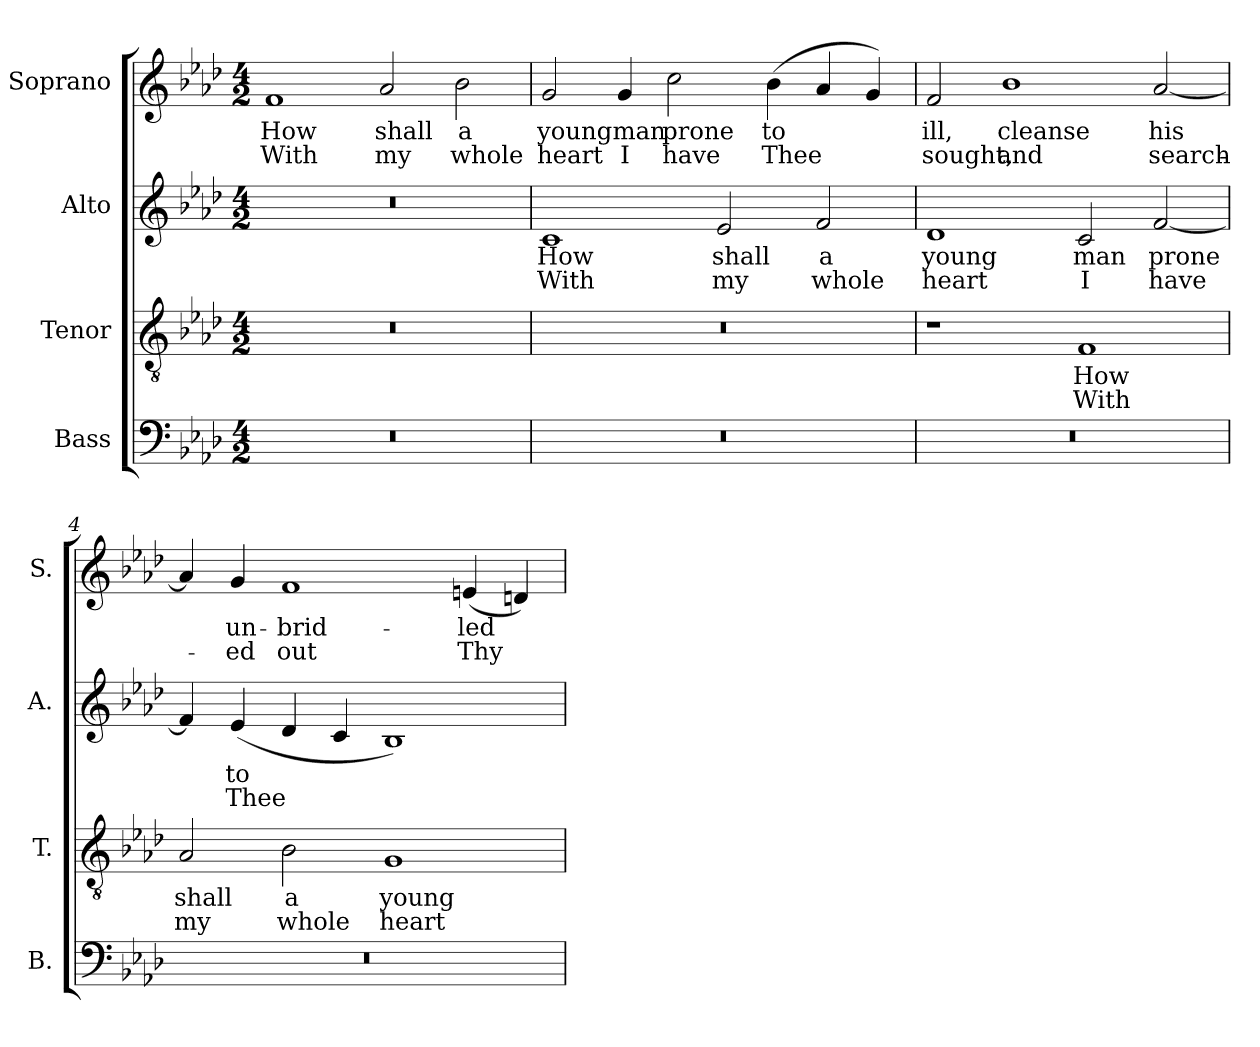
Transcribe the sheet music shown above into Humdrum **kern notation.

**kern	**kern	**text	**text	**kern	**text	**text	**kern	**text	**text
*part4	*part3	*part3	*part3	*part2	*part2	*part2	*part1	*part1	*part1
*staff4	*staff3	*staff3	*staff3	*staff2	*staff2	*staff2	*staff1	*staff1	*staff1
*I"Bass	*I"Tenor	*	*	*I"Alto	*	*	*I"Soprano	*	*
*I'B.	*I'T.	*	*	*I'A.	*	*	*I'S.	*	*
!!LO:PB:g=z
*clefF4	*clefGv2	*	*	*clefG2	*	*	*clefG2	*	*
*	*ITrd7c12	*	*	*	*	*	*	*	*
*k[b-e-a-d-]	*k[b-e-a-d-]	*	*	*k[b-e-a-d-]	*	*	*k[b-e-a-d-]	*	*
*A-:	*A-:	*	*	*A-:	*	*	*A-:	*	*
*M4/2	*M4/2	*	*	*M4/2	*	*	*M4/2	*	*
*MM184	*MM184	*	*	*MM184	*	*	*MM184	*	*
=1	=1	=1	=1	=1	=1	=1	=1	=1	=1
!LO:N:vis=1	!LO:N:vis=1	!	!	!LO:N:vis=1	!	!	!	!	!
!	!	!	!	!	!	!	!	!LO:LY:b:color=#000000	!LO:LY:b:color=#000000
0r	0r	.	.	0r	.	.	1fi	How	With
!	!	!	!	!	!	!	!	!LO:LY:b:color=#000000	!LO:LY:b:color=#000000
.	.	.	.	.	.	.	2a-i/	shall	my
!	!	!	!	!	!	!	!	!LO:LY:b:color=#000000	!LO:LY:b:color=#000000
.	.	.	.	.	.	.	2b-i\	a	whole
=2	=2	=2	=2	=2	=2	=2	=2	=2	=2
!LO:N:vis=1	!LO:N:vis=1	!	!	!	!	!	!	!	!
!	!	!	!	!	!LO:LY:b:color=#000000	!LO:LY:b:color=#000000	!	!	!
!	!	!	!	!	!	!	!	!LO:LY:b:color=#000000	!LO:LY:b:color=#000000
0r	0r	.	.	1ci	How	With	2gi/	young	heart
!	!	!	!	!	!	!	!	!LO:LY:b:color=#000000	!LO:LY:b:color=#000000
.	.	.	.	.	.	.	4gi/	man	I
!	!	!	!	!	!	!	!	!LO:LY:b:color=#000000	!LO:LY:b:color=#000000
.	.	.	.	.	.	.	2cci\	prone	have
!	!	!	!	!	!LO:LY:b:color=#000000	!LO:LY:b:color=#000000	!	!	!
.	.	.	.	2e-i/	shall	my	.	.	.
!	!	!	!	!	!	!	!	!LO:LY:b:color=#000000	!LO:LY:b:color=#000000
.	.	.	.	.	.	.	(4b-i\	to	Thee
!	!	!	!	!	!LO:LY:b:color=#000000	!LO:LY:b:color=#000000	!	!	!
.	.	.	.	2fi/	a	whole	4a-i/	.	.
.	.	.	.	.	.	.	4gi/)	.	.
=3	=3	=3	=3	=3	=3	=3	=3	=3	=3
!LO:N:vis=1	!	!	!	!	!	!	!	!	!
!	!	!	!	!	!LO:LY:b:color=#000000	!LO:LY:b:color=#000000	!	!	!
!	!	!	!	!	!	!	!	!LO:LY:b:color=#000000	!LO:LY:b:color=#000000
0r	1r	.	.	1d-i	young	heart	2fi/	ill,	sought,
!	!	!	!	!	!	!	!	!LO:LY:b:color=#000000	!LO:LY:b:color=#000000
.	.	.	.	.	.	.	1b-i	cleanse	and
!	!	!LO:LY:b:color=#000000	!LO:LY:b:color=#000000	!	!	!	!	!	!
!	!	!	!	!	!LO:LY:b:color=#000000	!LO:LY:b:color=#000000	!	!	!
.	1FFi	How	With	2ci/	man	I	.	.	.
!	!	!	!	!	!LO:LY:b:color=#000000	!LO:LY:b:color=#000000	!	!	!
!	!	!	!	!	!	!	!	!LO:LY:b:color=#000000	!LO:LY:b:color=#000000
.	.	.	.	[2fi/	prone	have	[2a-i/	his	search-
=4	=4	=4	=4	=4	=4	=4	=4	=4	=4
!LO:N:vis=1	!	!	!	!	!	!	!	!	!
!	!	!LO:LY:b:color=#000000	!LO:LY:b:color=#000000	!	!	!	!	!	!
0r	2AA-i/	shall	my	4fi/]	.	.	4a-i/]	.	.
!	!	!	!	!	!LO:LY:b:color=#000000	!LO:LY:b:color=#000000	!	!	!
!	!	!	!	!	!	!	!	!LO:LY:b:color=#000000	!LO:LY:b:color=#000000
.	.	.	.	(4e-i/	to	Thee	4gi/	un-	-ed
!	!	!LO:LY:b:color=#000000	!LO:LY:b:color=#000000	!	!	!	!	!	!
!	!	!	!	!	!	!	!	!LO:LY:b:color=#000000	!LO:LY:b:color=#000000
.	2BB-i\	a	whole	4d-i/	.	.	1fi	-brid-	out
.	.	.	.	4ci/	.	.	.	.	.
!	!	!LO:LY:b:color=#000000	!LO:LY:b:color=#000000	!	!	!	!	!	!
.	1GGi	young	heart	1B-i)	.	.	.	.	.
!	!	!	!	!	!	!	!	!LO:LY:b:color=#000000	!LO:LY:b:color=#000000
.	.	.	.	.	.	.	(4eni/	-led	Thy
.	.	.	.	.	.	.	4dni/)	.	.
=	=	=	=	=	=	=	=	=	=
*-	*-	*-	*-	*-	*-	*-	*-	*-	*-
